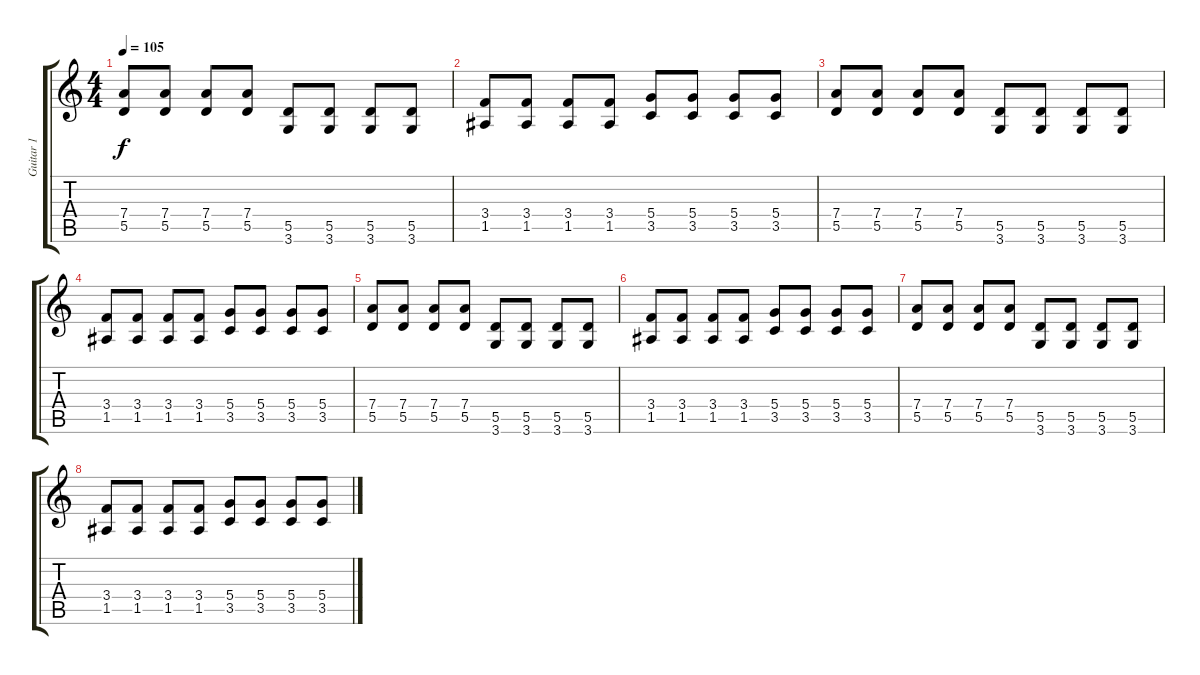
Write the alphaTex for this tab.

\track ("Guitar 1" "Guitar 1") {instrument distortionguitar}
\staff {score tabs}
\tuning (E4 B3 G3 D3 A2 E2) {hide}
\ts (4 4)
\tempo 105
\clef g2
\ks c
(7.4 5.5).8{dy f volume 12} (7.4 5.5).8 (7.4 5.5).8 (7.4 5.5).8 (5.5 3.6).8 (5.5 3.6).8 (5.5 3.6).8 (5.5 3.6).8 |
(3.4 1.5).8{volume 11} (3.4 1.5).8 (3.4 1.5).8 (3.4 1.5).8 (5.4 3.5).8 (5.4 3.5).8 (5.4 3.5).8 (5.4 3.5).8 |
(7.4 5.5).8{volume 12} (7.4 5.5).8 (7.4 5.5).8 (7.4 5.5).8 (5.5 3.6).8 (5.5 3.6).8 (5.5 3.6).8 (5.5 3.6).8 |
(3.4 1.5).8{volume 11} (3.4 1.5).8 (3.4 1.5).8 (3.4 1.5).8 (5.4 3.5).8 (5.4 3.5).8 (5.4 3.5).8 (5.4 3.5).8 |
(7.4 5.5).8{volume 12} (7.4 5.5).8 (7.4 5.5).8 (7.4 5.5).8 (5.5 3.6).8 (5.5 3.6).8 (5.5 3.6).8 (5.5 3.6).8 |
(3.4 1.5).8{volume 11} (3.4 1.5).8 (3.4 1.5).8 (3.4 1.5).8 (5.4 3.5).8 (5.4 3.5).8 (5.4 3.5).8 (5.4 3.5).8 |
(7.4 5.5).8{volume 12} (7.4 5.5).8 (7.4 5.5).8 (7.4 5.5).8 (5.5 3.6).8 (5.5 3.6).8 (5.5 3.6).8 (5.5 3.6).8 |
(3.4 1.5).8{volume 11} (3.4 1.5).8 (3.4 1.5).8 (3.4 1.5).8 (5.4 3.5).8 (5.4 3.5).8 (5.4 3.5).8 (5.4 3.5).8
